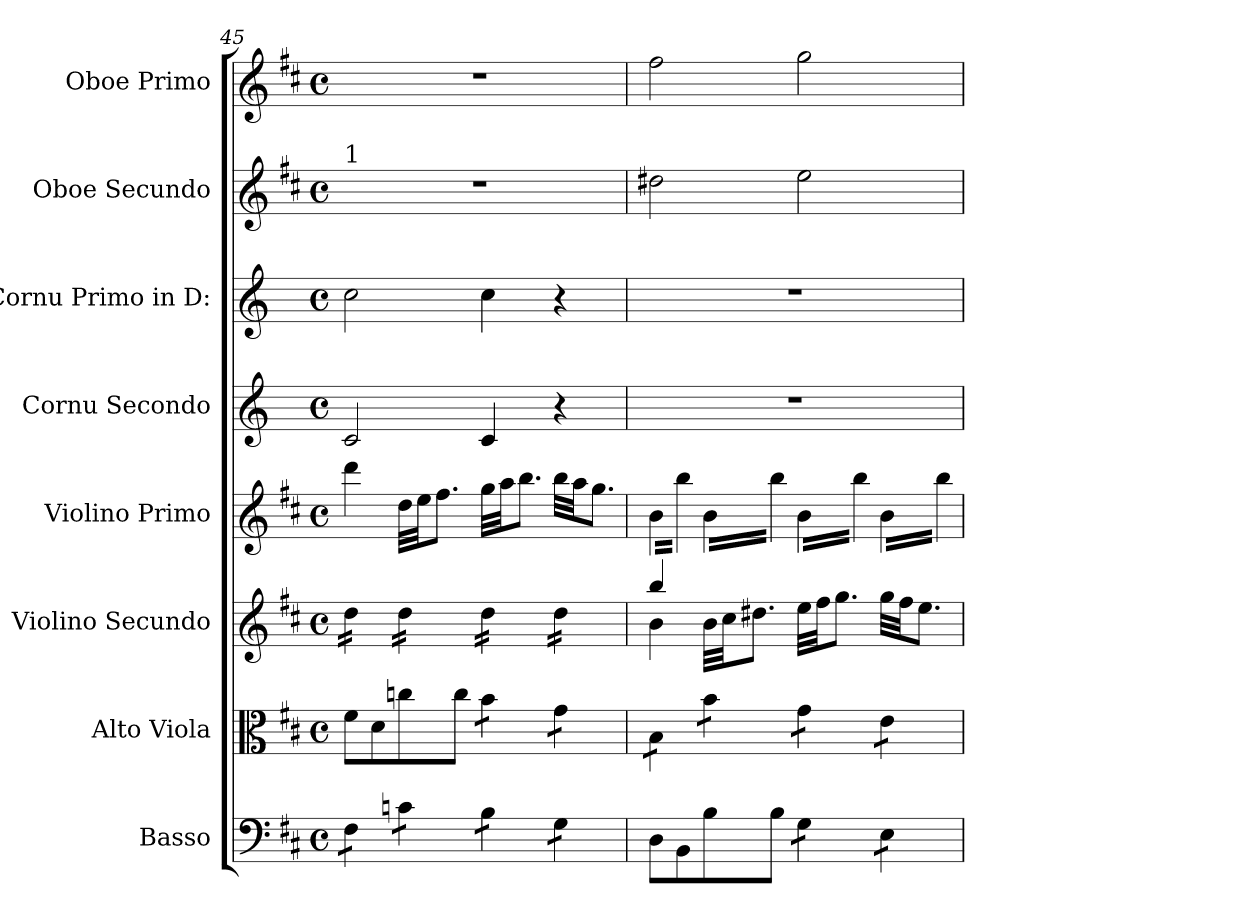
**kern	**kern	**kern	**kern	**kern	**kern	**kern	**kern
*part8	*part7	*part6	*part5	*part4	*part3	*part2	*part1
*staff8	*staff7	*staff6	*staff5	*staff4	*staff3	*staff2	*staff1
*I"Basso	*I"Alto Viola	*I"Violino Secundo	*I"Violino Primo	*I"Cornu Secondo	*I"Cornu Primo in D:	*I"Oboe Secundo	*I"Oboe Primo
*	*I'Vla	*	*I'Vn I	*	*I'Cor I	*	*I'Ob I
*clefF4	*clefC3	*clefG2	*clefG2	*clefG2	*clefG2	*clefG2	*clefG2
*	*	*	*	*ITrd-1c-2	*ITrd-1c-2	*	*
*k[f#c#]	*k[f#c#]	*k[f#c#]	*k[f#c#]	*k[f#c#]	*k[f#c#]	*k[f#c#]	*k[f#c#]
*D:	*D:	*D:	*D:	*D:	*D:	*D:	*D:
*M4/4	*M4/4	*M4/4	*M4/4	*M4/4	*M4/4	*M4/4	*M4/4
*met(c)	*met(c)	*met(c)	*met(c)	*met(c)	*met(c)	*met(c)	*met(c)
=45	=45	=45	=45	=45	=45	=45	=45
!	!	!	!	!	!	!LO:TX:a:t=1	!
*tremolo	*	*	*	*	*	*	*
*	*	*tremolo	*	*	*	*	*
8F#\L	8f#\L	16dd\LL	4ddd\	2d/	2dd\	1r	1r
.	.	16dd\	.	.	.	.	.
8F#\J	8d\	16dd\	.	.	.	.	.
.	.	16dd\JJ	.	.	.	.	.
8cn\L	8ccn\	16dd\LL	32dd\LLL	.	.	.	.
.	.	.	32ee\JJ	.	.	.	.
.	.	16dd\	8.ff#\J	.	.	.	.
8cn\J	8cc\J	16dd\	.	.	.	.	.
.	.	16dd\JJ	.	.	.	.	.
*	*tremolo	*	*	*	*	*	*
8B\L	8b\L	16dd\LL	32gg\LLL	4d/	4dd\	.	.
.	.	.	32aa\JJ	.	.	.	.
.	.	16dd\	8.bb\J	.	.	.	.
8B\J	8b\J	16dd\	.	.	.	.	.
.	.	16dd\JJ	.	.	.	.	.
8G\L	8g\L	16dd\LL	32bb\LLL	4r	4r	.	.
.	.	.	32aa\JJ	.	.	.	.
.	.	16dd\	8.gg\J	.	.	.	.
8G\J	8g\J	16dd\	.	.	.	.	.
*Xtremolo	*	*	*	*	*	*	*
.	.	16dd\JJ	.	.	.	.	.
*	*	*Xtremolo	*	*	*	*	*
=46	=46	=46	=46	=46	=46	=46	=46
*	*	*^	*	*	*	*	*
*	*	*	*	*tremolo	*	*	*	*
8D\L	8B\L	4bb/	4b\	16b\LL	1r	1r	2dd#X\	2ff#\
.	.	.	.	16bb\	.	.	.	.
8BB\	8B\J	.	.	16b\	.	.	.	.
.	.	.	.	16bb\JJ	.	.	.	.
8B\	8b\L	32b\LLL	2.ryy	16b\LL	.	.	.	.
.	.	32cc#\JJ	.	.	.	.	.	.
.	.	8.dd#X\J	.	16bb\	.	.	.	.
8B\J	8b\J	.	.	16b\	.	.	.	.
.	.	.	.	16bb\JJ	.	.	.	.
*tremolo	*	*	*	*	*	*	*	*
8G\L	8g\L	32ee\LLL	.	16b\LL	.	.	2ee\	2gg\
.	.	32ff#\JJ	.	.	.	.	.	.
.	.	8.gg\J	.	16bb\	.	.	.	.
8G\J	8g\J	.	.	16b\	.	.	.	.
.	.	.	.	16bb\JJ	.	.	.	.
8E\L	8e\L	32gg\LLL	.	16b\LL	.	.	.	.
.	.	32ff#\JJ	.	.	.	.	.	.
.	.	8.ee\J	.	16bb\	.	.	.	.
8E\J	8e\J	.	.	16b\	.	.	.	.
*	*Xtremolo	*	*	*	*	*	*	*
*Xtremolo	*	*	*	*	*	*	*	*
.	.	.	.	16bb\JJ	.	.	.	.
*	*	*	*	*Xtremolo	*	*	*	*
.	.	.	.	.	.	.	.	.
.	.	.	.	.	.	.	.	.
*	*	*v	*v	*	*	*	*	*
=	=	=	=	=	=	=	=
*-	*-	*-	*-	*-	*-	*-	*-
